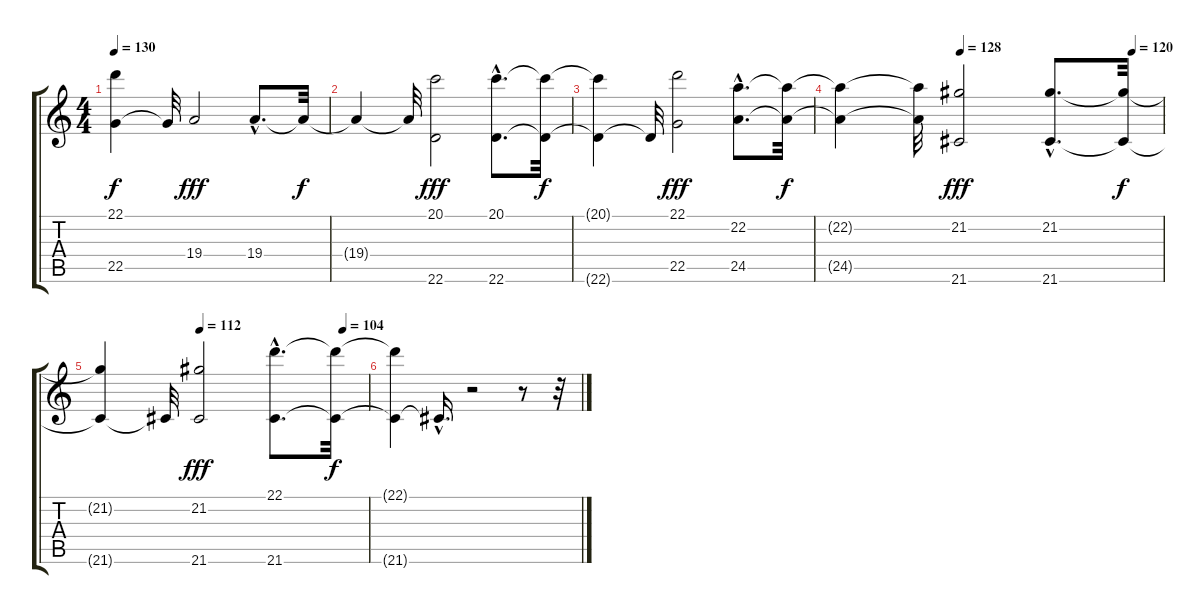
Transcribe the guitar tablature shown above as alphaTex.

\track "" {instrument acousticgrandpiano}
\staff {score tabs}
\tuning (E4 B3 G3 D3 A2 E2) {hide}
\ts (4 4)
\tempo 130
\clef g2
\ks c
(22.1{t} 22.5{t}).4{dy f} 22.5{t}.32 19.4.2{dy fff volume 15} 19.4{hac}.8{d volume 15} 19.4{t}.32{dy f} |
19.4{t}.4 19.4{t}.32 (20.1 22.6).2{dy fff volume 15} (20.1{hac} 22.6{hac}).8{d volume 15} (20.1{t} 22.6{t}).32{dy f} |
(20.1{t} 22.6{t}).4 22.6{t}.32 (22.1 22.5).2{dy fff volume 15} (22.2{hac} 24.5{hac}).8{d volume 15} (22.2{t} 24.5{t}).32{dy f} |
\tempo (128 0.375)
\tempo (120 0.90625)
(22.2{t} 24.5{t}).4 (22.2{t} 24.5{t}).32 (21.2 21.6).2{dy fff volume 15} (21.2{hac} 21.6{hac}).8{d volume 15} (21.2{t} 21.6{t}).32{dy f} |
\tempo (112 0.375)
\tempo (104 0.90625)
(21.2{t} 21.6{t}).4 21.6{t}.32 (21.2 21.6).2{dy fff volume 15} (22.1{hac} 21.6{hac}).8{d volume 15} (22.1{t} 21.6{t}).32{dy f} |
(22.1{t} 21.6{t}).4 21.6{hac t}.16{d} r.2 r.8 r.32
